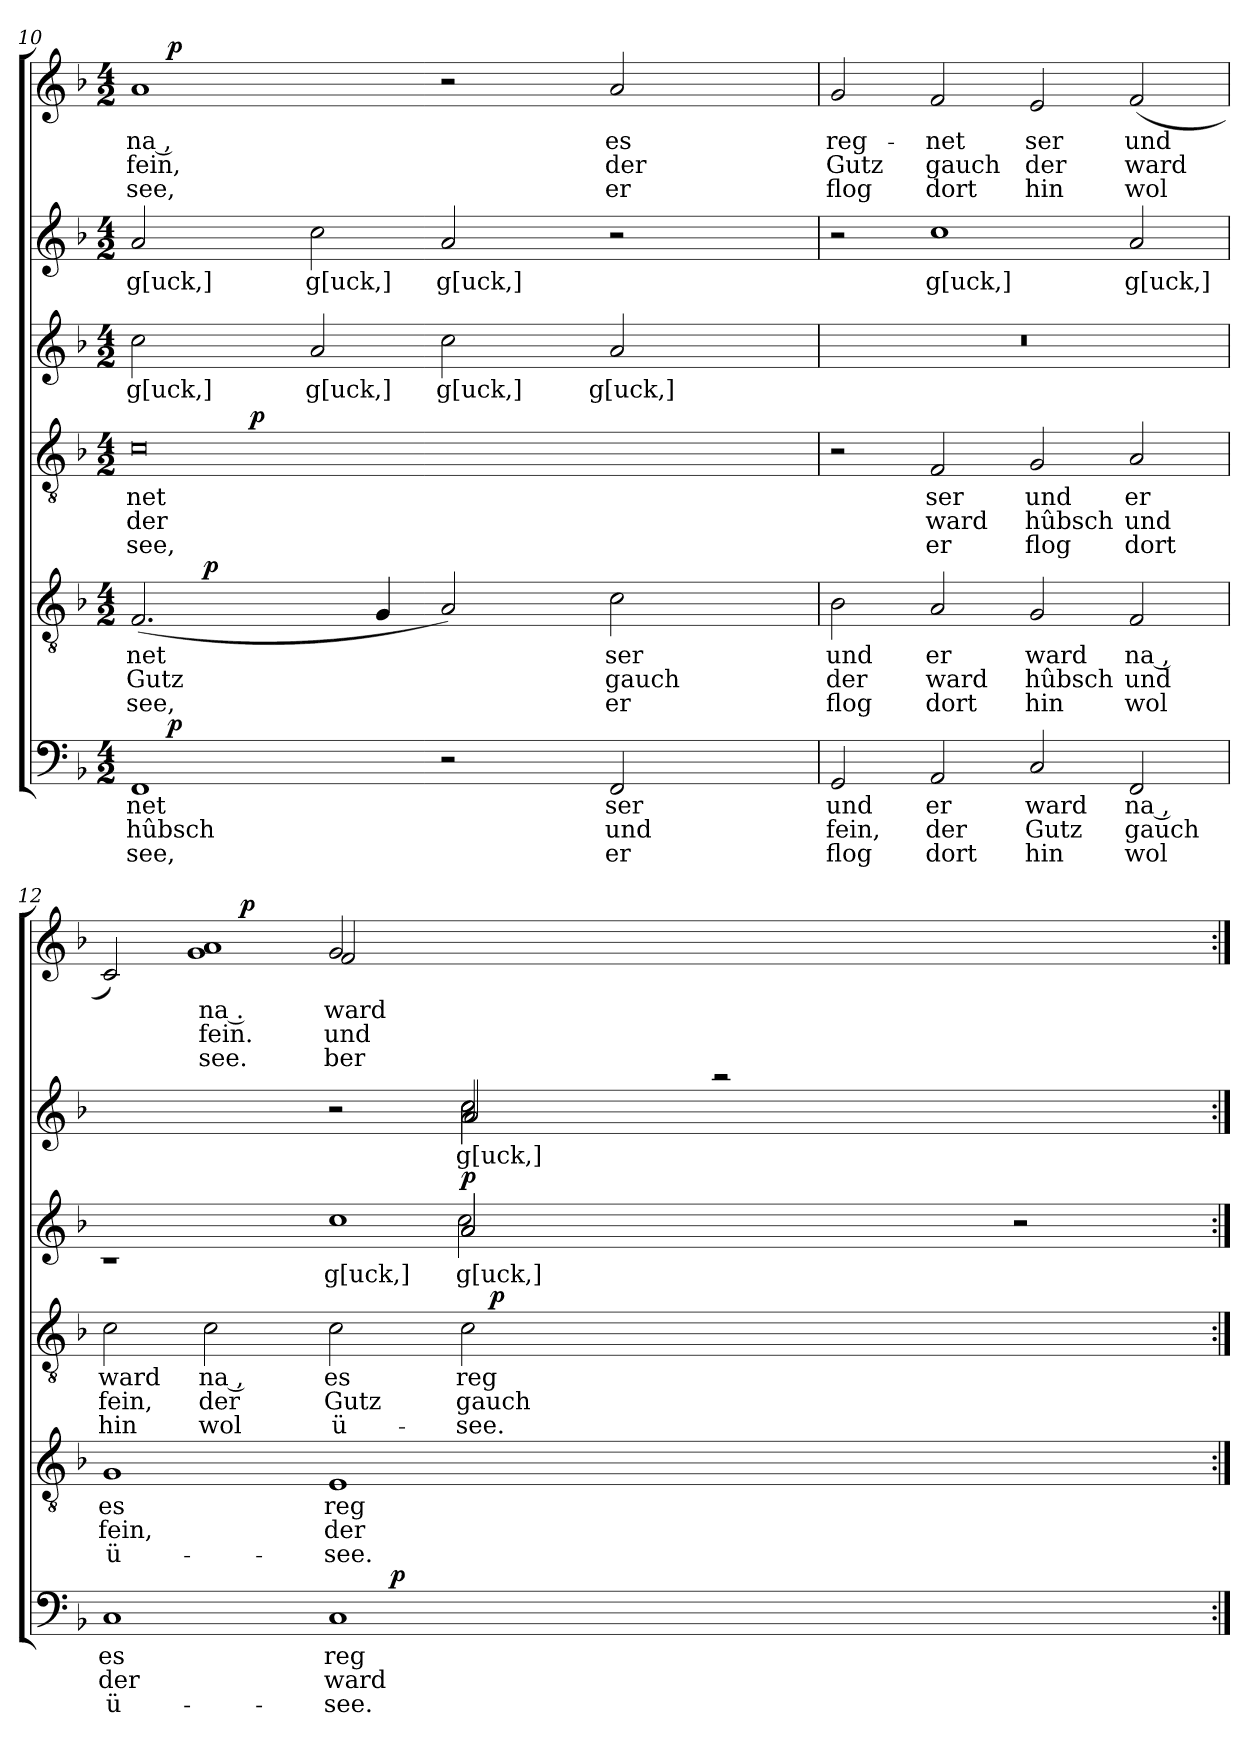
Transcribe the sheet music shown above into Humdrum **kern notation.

**kern	**text	**text	**text	**dynam	**kern	**text	**text	**text	**dynam	**kern	**text	**text	**text	**dynam	**kern	**text	**dynam	**kern	**text	**kern	**text	**text	**text	**dynam
*part6	*part6	*part6	*part6	*part6	*part5	*part5	*part5	*part5	*part5	*part4	*part4	*part4	*part4	*part4	*part3	*part3	*part3	*part2	*part2	*part1	*part1	*part1	*part1	*part1
*staff6	*staff6	*staff6	*staff6	*staff6	*staff5	*staff5	*staff5	*staff5	*staff5	*staff4	*staff4	*staff4	*staff4	*staff4	*staff3	*staff3	*staff3	*staff2	*staff2	*staff1	*staff1	*staff1	*staff1	*staff1
*clefF4	*	*	*	*	*clefGv2	*	*	*	*	*clefGv2	*	*	*	*	*clefG2	*	*	*clefG2	*	*clefG2	*	*	*	*
*k[b-]	*	*	*	*	*k[b-]	*	*	*	*	*k[b-]	*	*	*	*	*k[b-]	*	*	*k[b-]	*	*k[b-]	*	*	*	*
*F:	*	*	*	*	*F:	*	*	*	*	*F:	*	*	*	*	*F:	*	*	*F:	*	*F:	*	*	*	*
*M4/2	*	*	*	*	*M4/2	*	*	*	*	*M4/2	*	*	*	*	*M4/2	*	*	*M4/2	*	*M4/2	*	*	*	*
=10	=10	=10	=10	=10	=10	=10	=10	=10	=10	=10	=10	=10	=10	=10	=10	=10	=10	=10	=10	=10	=10	=10	=10	=10
!	!LO:LY:b:rj	!LO:LY:b:rj	!LO:LY:b:rj	!	!	!LO:LY:b	!LO:LY:b	!LO:LY:b	!	!	!LO:LY:b:rj	!LO:LY:b:rj	!LO:LY:b:rj	!	!	!LO:LY:b	!	!	!LO:LY:b	!	!LO:LY:b:rj	!LO:LY:b:rj	!LO:LY:b:rj	!
*^	*	*	*	*	*^	*	*	*	*	*^	*	*	*	*	*	*	*	*	*	*^	*	*	*	*
1FF	16.ryy	net	hûbsch	see,	.	(<2.F/	8.ryy	-net	Gutz	see,	.	0c	4ryy	-net	der	see,	.	2cc\	g[uck,]	.	2a/	g[uck,]	1a	16.ryy	na ,	fein,	see,	.
!	!	!	!	!	!LO:DY:b	!	!	!	!	!	!	!	!	!	!	!	!	!	!	!	!	!	!	!	!	!	!	!LO:DY:b
.	1ryy	.	.	.	p	.	.	.	.	.	.	.	.	.	.	.	.	.	.	.	.	.	.	1ryy	.	.	.	p
!	!	!	!	!	!	!	!	!	!	!	!LO:DY:b	!	!	!	!	!	!	!	!	!	!	!	!	!	!	!	!	!
.	.	.	.	.	.	.	1ryy	.	.	.	p	.	.	.	.	.	.	.	.	.	.	.	.	.	.	.	.	.
.	.	.	.	.	.	.	.	.	.	.	.	.	32ryy	.	.	.	.	.	.	.	.	.	.	.	.	.	.	.
!	!	!	!	!	!	!	!	!	!	!	!	!	!	!	!	!	!LO:DY:b	!	!	!	!	!	!	!	!	!	!	!
.	.	.	.	.	.	.	.	.	.	.	.	.	1ryy	.	.	.	p	.	.	.	.	.	.	.	.	.	.	.
!	!	!	!	!	!	!	!	!	!	!	!	!	!	!	!	!	!	!	!LO:LY:b	!	!	!LO:LY:b	!	!	!	!	!	!
.	.	.	.	.	.	.	.	.	.	.	.	.	.	.	.	.	.	2a/	g[uck,]	.	2cc\	g[uck,]	.	.	.	.	.	.
.	.	.	.	.	.	4G/	.	.	.	.	.	.	.	.	.	.	.	.	.	.	.	.	.	.	.	.	.	.
!	!	!	!	!	!	!	!	!	!	!	!	!	!	!	!	!	!	!	!LO:LY:b	!	!	!LO:LY:b	!	!	!	!	!	!
2r	.	.	.	.	.	2A/)	.	.	.	.	.	.	.	.	.	.	.	2cc\	g[uck,]	.	2a/	g[uck,]	2r	.	.	.	.	.
.	2ryy	.	.	.	.	.	.	.	.	.	.	.	.	.	.	.	.	.	.	.	.	.	.	2ryy	.	.	.	.
.	.	.	.	.	.	.	2ryy	.	.	.	.	.	.	.	.	.	.	.	.	.	.	.	.	.	.	.	.	.
.	.	.	.	.	.	.	.	.	.	.	.	.	2ryy	.	.	.	.	.	.	.	.	.	.	.	.	.	.	.
!	!	!LO:LY:b	!LO:LY:b	!LO:LY:b	!	!	!	!LO:LY:b	!LO:LY:b	!LO:LY:b	!	!	!	!	!	!	!	!	!LO:LY:b	!	!	!	!	!	!LO:LY:b	!LO:LY:b	!LO:LY:b	!
2FF/	.	ser	und	er	.	2c\	.	ser	gauch	er	.	.	.	.	.	.	.	2a/	g[uck,]	.	2r	.	2a/	.	es	der	er	.
.	4ryy	.	.	.	.	.	.	.	.	.	.	.	.	.	.	.	.	.	.	.	.	.	.	4ryy	.	.	.	.
.	.	.	.	.	.	.	4ryy	.	.	.	.	.	.	.	.	.	.	.	.	.	.	.	.	.	.	.	.	.
.	.	.	.	.	.	.	.	.	.	.	.	.	8..ryy	.	.	.	.	.	.	.	.	.	.	.	.	.	.	.
.	8ryy	.	.	.	.	.	.	.	.	.	.	.	.	.	.	.	.	.	.	.	.	.	.	8ryy	.	.	.	.
.	.	.	.	.	.	.	16ryy	.	.	.	.	.	.	.	.	.	.	.	.	.	.	.	.	.	.	.	.	.
.	32ryy	.	.	.	.	.	.	.	.	.	.	.	.	.	.	.	.	.	.	.	.	.	.	32ryy	.	.	.	.
=11	=11	=11	=11	=11	=11	=11	=11	=11	=11	=11	=11	=11	=11	=11	=11	=11	=11	=11	=11	=11	=11	=11	=11	=11	=11	=11	=11	=11
!	!	!LO:LY:b	!LO:LY:b	!LO:LY:b	!	!	!	!LO:LY:b	!LO:LY:b	!LO:LY:b	!	!	!	!	!	!	!	!	!	!	!	!	!	!	!LO:LY:b	!LO:LY:b	!LO:LY:b	!
*v	*v	*	*	*	*	*	*	*	*	*	*	*v	*v	*	*	*	*	*	*	*	*	*	*v	*v	*	*	*	*
*	*	*	*	*	*v	*v	*	*	*	*	*	*	*	*	*	*	*	*	*	*	*	*	*	*	*
2GG/	und	fein,	flog	.	2B-\	und	der	flog	.	2r	.	.	.	.	0r	.	.	2r	.	2g/	reg-	Gutz	flog	.
!	!LO:LY:b	!LO:LY:b	!LO:LY:b	!	!	!LO:LY:b	!LO:LY:b	!LO:LY:b	!	!	!LO:LY:b	!LO:LY:b	!LO:LY:b	!	!	!	!	!	!LO:LY:b	!	!LO:LY:b	!LO:LY:b	!LO:LY:b	!
2AA/	er	der	dort	.	2A/	er	ward	dort	.	2F/	ser	ward	er	.	.	.	.	1cc	g[uck,]	2f/	-net	gauch	dort	.
!	!LO:LY:b	!LO:LY:b	!LO:LY:b	!	!	!LO:LY:b	!LO:LY:b	!LO:LY:b	!	!	!LO:LY:b	!LO:LY:b	!LO:LY:b	!	!	!	!	!	!	!	!LO:LY:b	!LO:LY:b	!LO:LY:b	!
2C/	ward	Gutz	hin	.	2G/	ward	hûbsch	hin	.	2G/	und	hûbsch	flog	.	.	.	.	.	.	2e/	ser	der	hin	.
!	!LO:LY:b	!LO:LY:b	!LO:LY:b	!	!	!LO:LY:b	!LO:LY:b	!LO:LY:b	!	!	!LO:LY:b	!LO:LY:b	!LO:LY:b	!	!	!	!	!	!LO:LY:b	!	!LO:LY:b	!LO:LY:b	!LO:LY:b	!
2FF/	na ,	gauch	wol	.	2F/	na ,	und	wol	.	2A/	er	und	dort	.	.	.	.	2a/	g[uck,]	(<2f/	und	ward	wol	.
!!LO:PB:g=z
=12	=12	=12	=12	=12	=12	=12	=12	=12	=12	=12	=12	=12	=12	=12	=12	=12	=12	=12	=12	=12	=12	=12	=12	=12
!	!LO:LY:b	!LO:LY:b	!LO:LY:b	!	!	!LO:LY:b	!LO:LY:b	!LO:LY:b	!	!	!LO:LY:b	!LO:LY:b	!LO:LY:b	!	!	!	!	!	!	!	!	!	!	!
*^	*	*	*	*	*	*	*	*	*	*^	*	*	*	*	*^	*	*	*^	*	*^	*	*	*	*
*	*	*	*	*	*	*	*	*	*	*	*	*	*	*	*	*	*	*^	*	*	*	*^	*	*	*^	*	*	*	*
*	*	*	*	*	*	*	*	*	*	*	*	*	*	*	*	*	*	*	*^	*	*	*	*	*^	*	*	*	*^	*	*	*	*
1C	1ryy	es	der	ü-	.	1G	es	fein,	ü-	.	2c\	1ryy	ward	fein,	hin	.	1.ryy	1rc	1.ryy	1.ryy	.	.	1.ryy	1.ryy	1ryy	1.ryy	.	2ryy	2c/)	1ryy	1ryy	.	.	.	.
!	!	!	!	!	!	!	!	!	!	!	!	!	!LO:LY:b	!LO:LY:b	!LO:LY:b	!	!	!	!	!	!	!	!	!	!	!	!	!	!	!	!	!LO:LY:b	!LO:LY:b	!LO:LY:b	!
.	.	.	.	.	.	.	.	.	.	.	2c\	.	na ,	der	wol	.	.	.	.	.	.	.	.	.	.	.	.	16.ryy	1g 1a	.	.	na .	fein.	-see.	.
!	!	!	!	!	!	!	!	!	!	!	!	!	!	!	!	!	!	!	!	!	!	!	!	!	!	!	!	!	!	!	!	!	!	!	!LO:DY:b
.	.	.	.	.	.	.	.	.	.	.	.	.	.	.	.	.	.	.	.	.	.	.	.	.	.	.	.	0ryy	.	.	.	.	.	.	p
!	!	!LO:LY:b	!LO:LY:b	!LO:LY:b	!	!	!LO:LY:b	!LO:LY:b	!LO:LY:b	!	!	!	!LO:LY:b	!LO:LY:b	!LO:LY:b	!	!	!	!	!	!LO:LY:b	!	!	!	!	!	!	!	!	!	!	!LO:LY:b	!LO:LY:b	!LO:LY:b	!
1C	8..ryy	reg	ward	-see.	.	1E	reg-	der	-see.	.	2c\	2ryy	es	Gutz	ü-	.	.	1cc	.	.	g[uck,]	.	.	.	2r	.	.	.	.	2g/	2f/	ward	und	ber	.
!	!	!	!	!	!LO:DY:b	!	!	!	!	!	!	!	!	!	!	!	!	!	!	!	!	!	!	!	!	!	!	!	!	!	!	!	!	!	!
.	1ryy	.	.	.	p	.	.	.	.	.	.	.	.	.	.	.	.	.	.	.	.	.	.	.	.	.	.	.	.	.	.	.	.	.	.
!	!	!	!	!	!	!	!	!	!	!	!	!	!LO:LY:b	!LO:LY:b	!LO:LY:b	!	!	!	!	!	!LO:LY:b	!	!	!	!	!	!	!	!	!	!	!	!	!	!
!	!	!	!	!	!	!	!	!	!	!	!	!	!	!	!	!	!	!	!	!	!LO:LY:b	!	!	!	!	!	!	!	!	!	!	!	!	!	!
!	!	!	!	!	!	!	!	!	!	!	!	!	!	!	!	!	!	!	!	!	!LO:LY:b	!	!	!	!	!	!LO:LY:b	!	!	!	!	!	!	!	!
!	!	!	!	!	!	!	!	!	!	!	!	!	!	!	!	!	!	!	!	!	!	!	!	!	!	!	!LO:LY:b	!	!	!	!	!	!	!	!
!	!	!	!	!	!	!	!	!	!	!	!	!	!	!	!	!	!	!	!	!	!	!	!	!	!	!	!LO:LY:b	!	!	!	!	!	!	!	!
!	!	!	!	!	!	!	!	!	!	!	!	!	!	!	!	!	!	!	!	!	!	!LO:DY:b	!	!	!	!	!LO:LY:b	!	!	!	!	!	!	!	!
.	.	.	.	.	.	.	.	.	.	.	2c\	16ryy	reg-	gauch	-see.	.	2a/	.	2cc\	2a/	g[uck,]	p	2cc\	2a/	2cc\	2a/	g[uck,]	.	0ryy	0ryy	0ryy	.	.	.	.
!	!	!	!	!	!	!	!	!	!	!	!	!	!	!	!	!LO:DY:b	!	!	!	!	!	!	!	!	!	!	!	!	!	!	!	!	!	!	!
.	.	.	.	.	.	.	.	.	.	.	.	1ryy	.	.	.	p	.	.	.	.	.	.	.	.	.	.	.	.	.	.	.	.	.	.	.
0ryy	.	.	.	.	.	0ryy	.	.	.	.	0ryy	.	.	.	.	.	0ryy	0ryy	0ryy	1.ryy	.	.	2ryy	1ryy	1ryy	2ryy	.	.	.	.	.	.	.	.	.
.	1ryy	.	.	.	.	.	.	.	.	.	.	.	.	.	.	.	.	.	.	.	.	.	.	.	.	.	.	.	.	.	.	.	.	.	.
.	.	.	.	.	.	.	.	.	.	.	.	.	.	.	.	.	.	.	.	.	.	.	2raa	.	.	8ryy	.	.	.	.	.	.	.	.	.
.	.	.	.	.	.	.	.	.	.	.	.	1ryy	.	.	.	.	.	.	.	.	.	.	.	.	.	.	.	.	.	.	.	.	.	.	.
.	.	.	.	.	.	.	.	.	.	.	.	.	.	.	.	.	.	.	.	.	.	.	.	.	.	.	.	2ryy	.	.	.	.	.	.	.
.	.	.	.	.	.	.	.	.	.	.	.	.	.	.	.	.	.	.	.	.	.	.	.	.	.	1ryy	.	.	.	.	.	.	.	.	.
.	.	.	.	.	.	.	.	.	.	.	.	.	.	.	.	.	.	.	.	.	.	.	1ryy	1ryy	1ryy	.	.	.	.	.	.	.	.	.	.
.	.	.	.	.	.	.	.	.	.	.	.	.	.	.	.	.	.	.	.	.	.	.	.	.	.	.	.	2ryy	.	.	.	.	.	.	.
.	2ryy	.	.	.	.	.	.	.	.	.	.	.	.	.	.	.	.	.	.	.	.	.	.	.	.	.	.	.	.	.	.	.	.	.	.
.	.	.	.	.	.	.	.	.	.	.	.	.	.	.	.	.	.	.	.	2r	.	.	.	.	.	.	.	.	2ryy	2ryy	2ryy	.	.	.	.
.	.	.	.	.	.	.	.	.	.	.	.	4..ryy	.	.	.	.	.	.	.	.	.	.	.	.	.	.	.	.	.	.	.	.	.	.	.
.	.	.	.	.	.	.	.	.	.	.	.	.	.	.	.	.	.	.	.	.	.	.	.	.	.	.	.	4ryy	.	.	.	.	.	.	.
.	.	.	.	.	.	.	.	.	.	.	.	.	.	.	.	.	.	.	.	.	.	.	.	.	.	4.ryy	.	.	.	.	.	.	.	.	.
.	4ryy	.	.	.	.	.	.	.	.	.	.	.	.	.	.	.	.	.	.	.	.	.	.	.	.	.	.	.	.	.	.	.	.	.	.
.	.	.	.	.	.	.	.	.	.	.	.	.	.	.	.	.	.	.	.	.	.	.	.	.	.	.	.	8ryy	.	.	.	.	.	.	.
.	32ryy	.	.	.	.	.	.	.	.	.	.	.	.	.	.	.	.	.	.	.	.	.	.	.	.	.	.	32ryy	.	.	.	.	.	.	.
*	*	*	*	*	*	*	*	*	*	*	*v	*v	*	*	*	*	*	*	*	*	*	*	*v	*v	*v	*v	*	*v	*v	*v	*v	*	*	*	*
*v	*v	*	*	*	*	*	*	*	*	*	*	*	*	*	*	*v	*v	*v	*v	*	*	*	*	*	*	*	*	*
=:|!	=:|!	=:|!	=:|!	=:|!	=:|!	=:|!	=:|!	=:|!	=:|!	=:|!	=:|!	=:|!	=:|!	=:|!	=:|!	=:|!	=:|!	=:|!	=:|!	=:|!	=:|!	=:|!	=:|!	=:|!
*-	*-	*-	*-	*-	*-	*-	*-	*-	*-	*-	*-	*-	*-	*-	*-	*-	*-	*-	*-	*-	*-	*-	*-	*-
